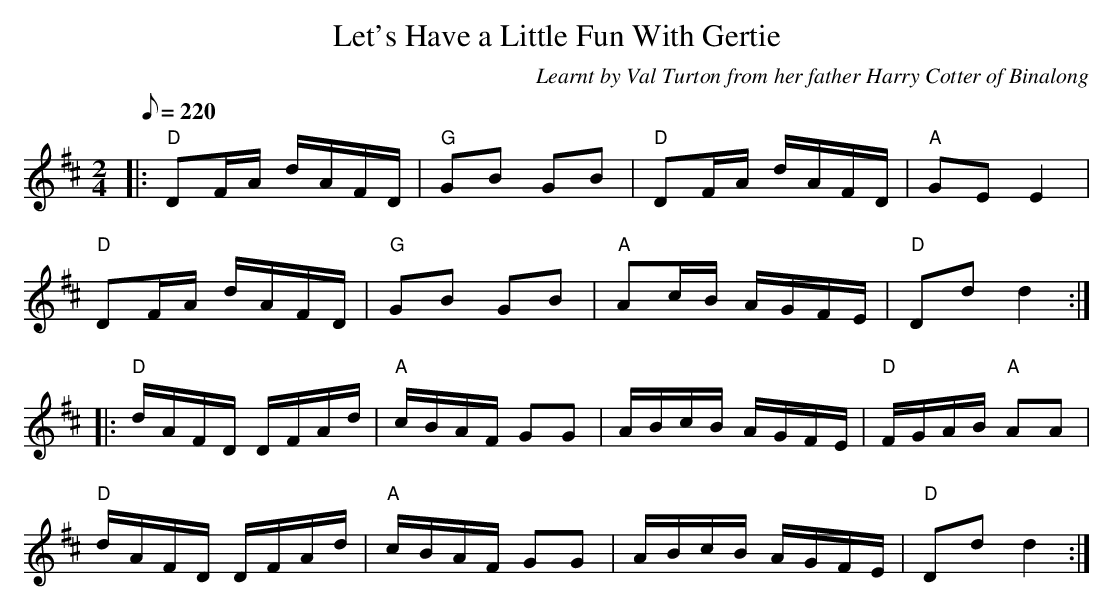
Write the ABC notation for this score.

X:1
T:Let's Have a Little Fun With Gertie
M:2/4
L:1/8
Q:220
C:Learnt by Val Turton from her father Harry Cotter of Binalong
K:D
|:"D"DF/A/ d/A/F/D/|"G"GB GB|"D"DF/A/ d/A/F/D/|"A"GEE2|
"D"DF/A/ d/A/F/D/|"G"GB GB|"A"Ac/B/ A/G/F/E/|"D"Ddd2:|
|:"D"d/A/F/D/ D/F/A/d/|"A"c/B/A/F/ GG|A/B/c/B/ A/G/F/E/|"D"F/G/A/B/ "A"AA|
"D"d/A/F/D/ D/F/A/d/|"A"c/B/A/F/ GG|A/B/c/B/ A/G/F/E/|"D"Ddd2:|
